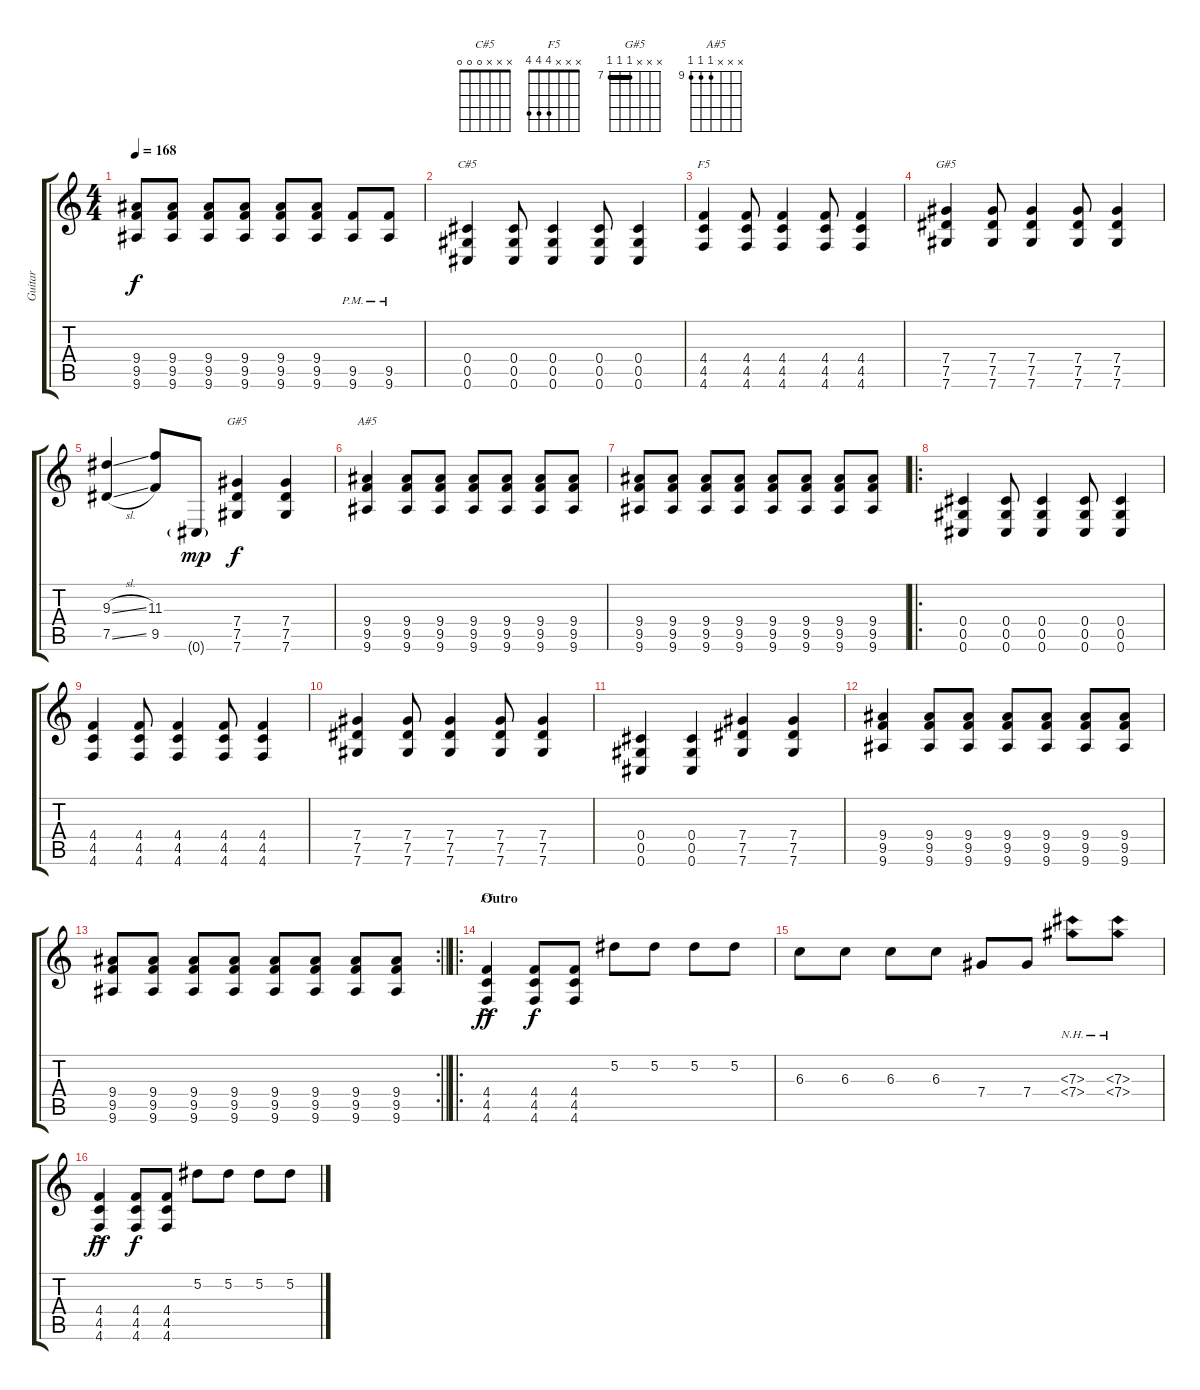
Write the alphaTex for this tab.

\track ("Guitar" "Guitar") {instrument distortionguitar}
\staff {score tabs}
\tuning (Eb4 Bb3 Gb3 Db3 Ab2 Db2) {hide}
\chord ("C#5" x x x 0 0 0)
\chord ("F5" x x x 4 4 4) {barre 4}
\chord ("G#5" x x x 7 7 7) {firstfret 7}
\chord ("G#5" x x x 7 7 7) {firstfret 7 barre 7}
\chord ("A#5" x x x 9 9 9) {firstfret 9}
\chord ("F5" x x x 4 4 4)
\ts (4 4)
\tempo 168
\clef g2
\ks c
(9.4 9.5 9.6).8{dy f} (9.4 9.5 9.6).8 (9.4 9.5 9.6).8 (9.4 9.5 9.6).8 (9.4 9.5 9.6).8 (9.4 9.5 9.6).8 (9.5{pm} 9.6{pm}).8 (9.5{pm} 9.6{pm}).8 |
(0.4 0.5 0.6).4{ch "C#5"} (0.4 0.5 0.6).8 (0.4 0.5 0.6).4 (0.4 0.5 0.6).8 (0.4 0.5 0.6).4 |
(4.4 4.5 4.6).4{ch "F5"} (4.4 4.5 4.6).8 (4.4 4.5 4.6).4 (4.4 4.5 4.6).8 (4.4 4.5 4.6).4 |
(7.4 7.5 7.6).4{ch "G#5"} (7.4 7.5 7.6).8 (7.4 7.5 7.6).4 (7.4 7.5 7.6).8 (7.4 7.5 7.6).4 |
(9.3{sl} 7.5{sl}).4 (11.3 9.5).8 0.6{g}.8{dy mp} (7.4 7.5 7.6).4{ch "G#5" dy f} (7.4 7.5 7.6).4 |
(9.4 9.5 9.6).4{ch "A#5"} (9.4 9.5 9.6).8 (9.4 9.5 9.6).8 (9.4 9.5 9.6).8 (9.4 9.5 9.6).8 (9.4 9.5 9.6).8 (9.4 9.5 9.6).8 |
(9.4 9.5 9.6).8 (9.4 9.5 9.6).8 (9.4 9.5 9.6).8 (9.4 9.5 9.6).8 (9.4 9.5 9.6).8 (9.4 9.5 9.6).8 (9.4 9.5 9.6).8 (9.4 9.5 9.6).8 |
\ro
(0.4 0.5 0.6).4 (0.4 0.5 0.6).8 (0.4 0.5 0.6).4 (0.4 0.5 0.6).8 (0.4 0.5 0.6).4 |
(4.4 4.5 4.6).4 (4.4 4.5 4.6).8 (4.4 4.5 4.6).4 (4.4 4.5 4.6).8 (4.4 4.5 4.6).4 |
(7.4 7.5 7.6).4 (7.4 7.5 7.6).8 (7.4 7.5 7.6).4 (7.4 7.5 7.6).8 (7.4 7.5 7.6).4 |
(0.4 0.5 0.6).4 (0.4 0.5 0.6).4 (7.4 7.5 7.6).4 (7.4 7.5 7.6).4 |
(9.4 9.5 9.6).4 (9.4 9.5 9.6).8 (9.4 9.5 9.6).8 (9.4 9.5 9.6).8 (9.4 9.5 9.6).8 (9.4 9.5 9.6).8 (9.4 9.5 9.6).8 |
\rc 2
\barLineRight lightlight
(9.4 9.5 9.6).8 (9.4 9.5 9.6).8 (9.4 9.5 9.6).8 (9.4 9.5 9.6).8 (9.4 9.5 9.6).8 (9.4 9.5 9.6).8 (9.4 9.5 9.6).8 (9.4 9.5 9.6).8 |
\ro
\section ("" "Outro")
(4.4 4.5 4.6{ac}).4{ch "F5" dy ff} (4.4 4.5 4.6).8{dy f} (4.4 4.5 4.6).8 5.2.8 5.2.8 5.2.8 5.2.8 |
6.3.8 6.3.8 6.3.8 6.3.8 7.4.8 7.4.8 (7.3{nh} 7.4{nh}).8 (7.3{nh} 7.4{nh}).8 |
(4.4 4.5 4.6{ac}).4{dy ff} (4.4 4.5 4.6).8{dy f} (4.4 4.5 4.6).8 5.2.8 5.2.8 5.2.8 5.2.8
